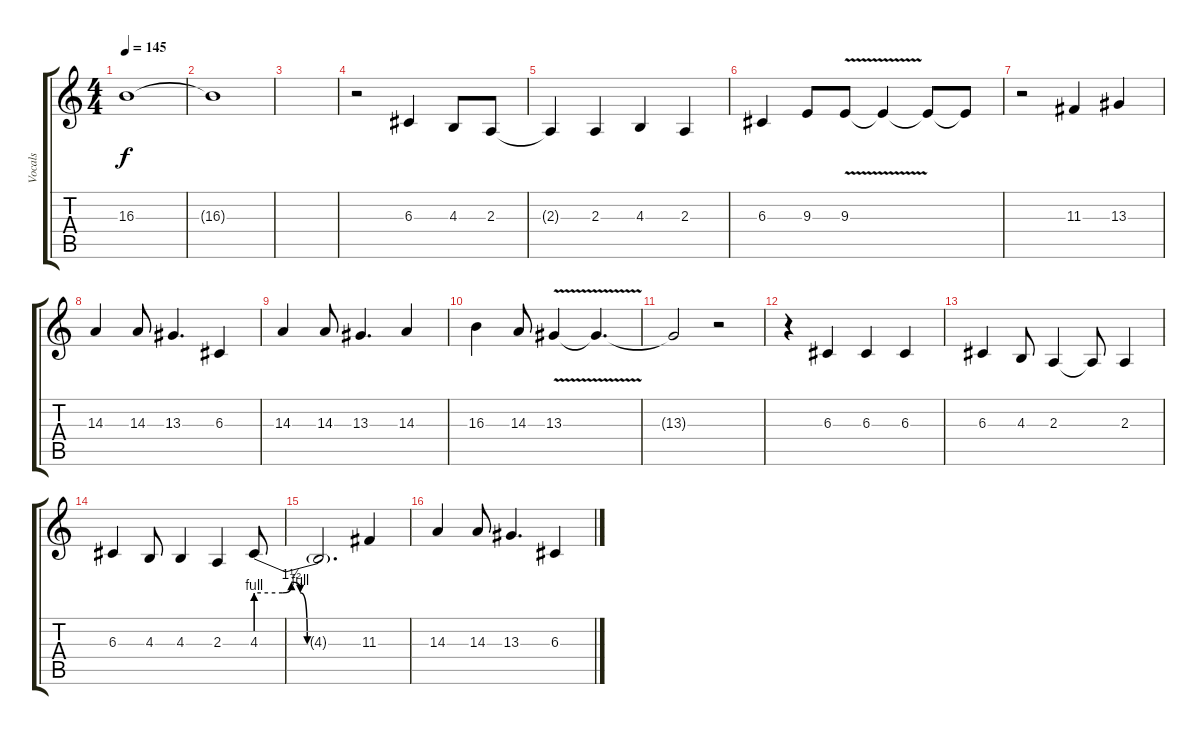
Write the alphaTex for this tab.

\track ("Vocals" "Vocals") {instrument lead2sawtooth}
\staff {score tabs}
\tuning (E4 B3 G3 D3 A2 E2) {hide}
\ts (4 4)
\tempo 145
\clef g2
\ks c
16.3{t}.1{dy f volume 0} |
16.3{t}.1 |
|
r.2{volume 16} 6.3.4 4.3.8 2.3.8 |
2.3{t}.4 2.3.4 4.3.4 2.3.4 |
6.3.4 9.3.8 9.3{v}.8 9.3{t}.4 9.3{t}.8 9.3{t}.8 |
r.2 11.3.4 13.3.4 |
14.3.4 14.3.8 13.3.4{d} 6.3.4 |
14.3.4 14.3.8 13.3.4{d} 14.3.4 |
16.3.4 14.3.8 13.3{v}.4 13.3{t}.4{d} |
13.3{t}.2 r.2 |
r.4 6.3.4 6.3.4 6.3.4 |
6.3.4 4.3.8 2.3.4 2.3{t}.8 2.3.4 |
6.3.4 4.3.8 4.3.4 2.3.4 4.3{be (custom 0 4 15 4 20 6 25 4 29 0 35 0 40 0 45 0 60 0)}.8 |
4.3{t}.2{d} 11.3.4 |
14.3.4 14.3.8 13.3.4{d} 6.3.4
